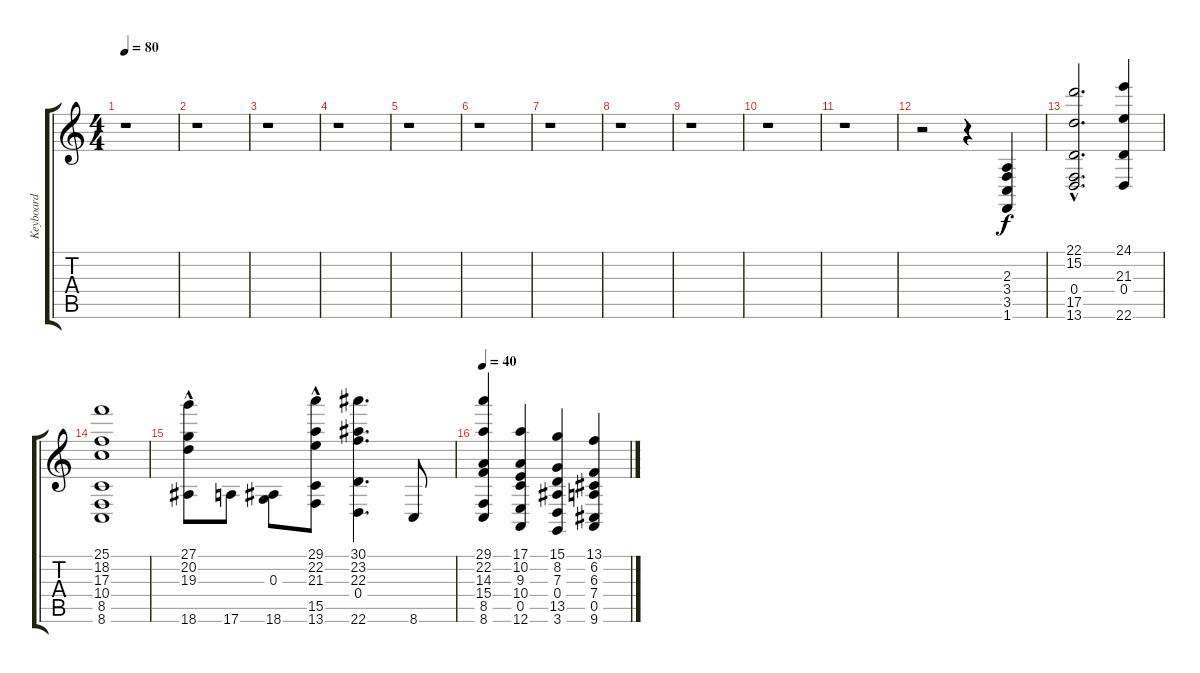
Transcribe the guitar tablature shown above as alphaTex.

\track ("Keyboard" "Keyboard") {instrument pad2warm}
\staff {score tabs}
\tuning (E4 B3 G3 D3 A2 E2) {hide}
\ts (4 4)
\tempo 80
\clef g2
\ks c
r.1{dy f} |
r.1 |
r.1 |
r.1 |
r.1 |
r.1 |
r.1 |
r.1 |
r.1 |
r.1 |
r.1 |
r.2 r.4 (2.3 3.4 3.5 1.6).4 |
(22.1{hac} 15.2{hac} 0.4{hac} 17.5{hac} 13.6).2{d} (24.1 21.3 0.4 22.6).4 |
(25.1 18.2 17.3 10.4 8.5 8.6).1 |
(27.1 20.2{hac} 19.3{hac} 18.6).8 17.6.8 (0.3 18.6).8 (29.1 22.2 21.3 15.5{hac} 13.6).8 (30.1 23.2 22.3 0.4 22.6).4{d} 8.6.8 |
\tempo 40
(29.1 22.2 14.3 15.4 8.5 8.6).4 (17.1 10.2 9.3 10.4 0.5 12.6).4 (15.1 8.2 7.3 0.4 13.5 3.6).4 (13.1 6.2 6.3 7.4 0.5 9.6).4
